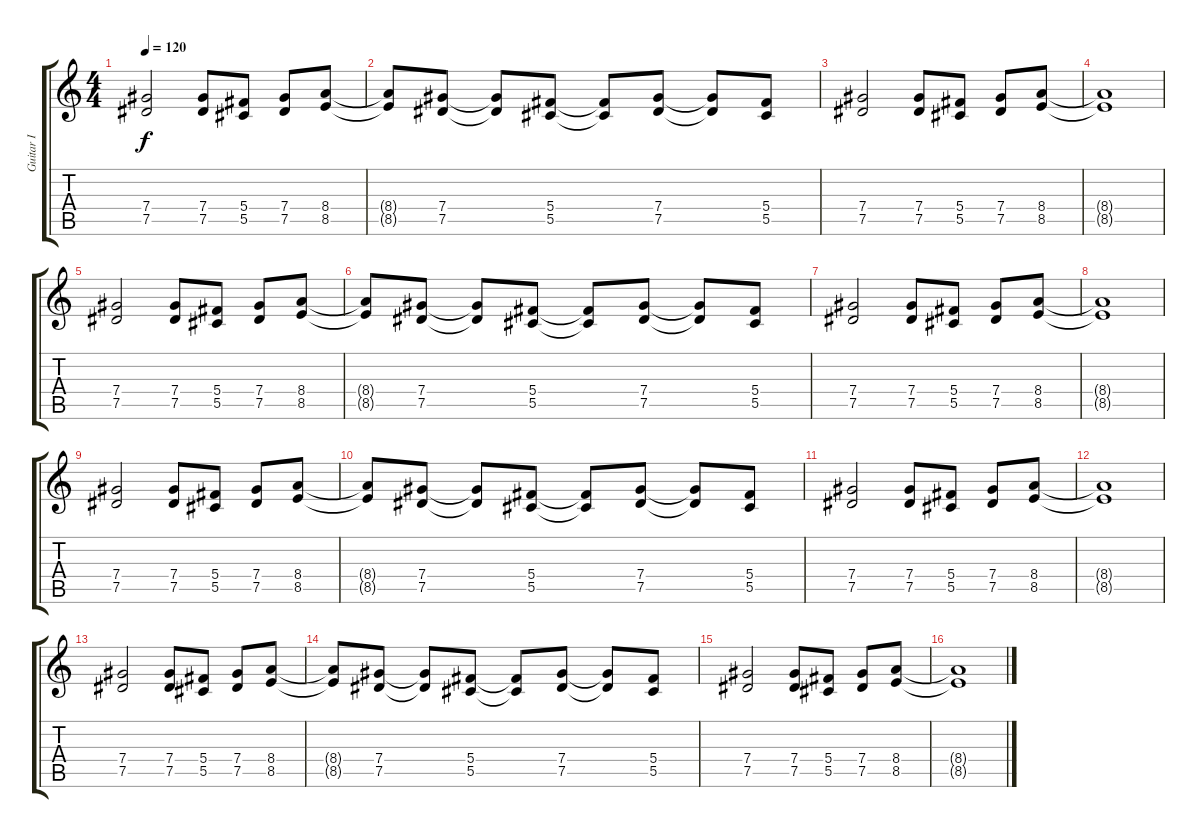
\track ("Guitar I" "Guitar I") {instrument distortionguitar}
\staff {score tabs}
\tuning (Eb4 Bb3 Gb3 Db3 Ab2 Eb2) {hide}
\ts (4 4)
\tempo 120
\clef g2
\ks c
(7.4 7.5).2{dy f instrument distortionguitar} (7.4 7.5).8 (5.4 5.5).8 (7.4 7.5).8 (8.4 8.5).8 |
(8.4{t} 8.5{t}).8 (7.4 7.5).8 (7.4{t} 7.5{t}).8 (5.4 5.5).8 (5.4{t} 5.5{t}).8 (7.4 7.5).8 (7.4{t} 7.5{t}).8 (5.4 5.5).8 |
(7.4 7.5).2 (7.4 7.5).8 (5.4 5.5).8 (7.4 7.5).8 (8.4 8.5).8 |
(8.4{t} 8.5{t}).1 |
(7.4 7.5).2 (7.4 7.5).8 (5.4 5.5).8 (7.4 7.5).8 (8.4 8.5).8 |
(8.4{t} 8.5{t}).8 (7.4 7.5).8 (7.4{t} 7.5{t}).8 (5.4 5.5).8 (5.4{t} 5.5{t}).8 (7.4 7.5).8 (7.4{t} 7.5{t}).8 (5.4 5.5).8 |
(7.4 7.5).2 (7.4 7.5).8 (5.4 5.5).8 (7.4 7.5).8 (8.4 8.5).8 |
(8.4{t} 8.5{t}).1 |
(7.4 7.5).2 (7.4 7.5).8 (5.4 5.5).8 (7.4 7.5).8 (8.4 8.5).8 |
(8.4{t} 8.5{t}).8 (7.4 7.5).8 (7.4{t} 7.5{t}).8 (5.4 5.5).8 (5.4{t} 5.5{t}).8 (7.4 7.5).8 (7.4{t} 7.5{t}).8 (5.4 5.5).8 |
(7.4 7.5).2 (7.4 7.5).8 (5.4 5.5).8 (7.4 7.5).8 (8.4 8.5).8 |
(8.4{t} 8.5{t}).1 |
(7.4 7.5).2 (7.4 7.5).8 (5.4 5.5).8 (7.4 7.5).8 (8.4 8.5).8 |
(8.4{t} 8.5{t}).8 (7.4 7.5).8 (7.4{t} 7.5{t}).8 (5.4 5.5).8 (5.4{t} 5.5{t}).8 (7.4 7.5).8 (7.4{t} 7.5{t}).8 (5.4 5.5).8 |
(7.4 7.5).2 (7.4 7.5).8 (5.4 5.5).8 (7.4 7.5).8 (8.4 8.5).8 |
(8.4{t} 8.5{t}).1
